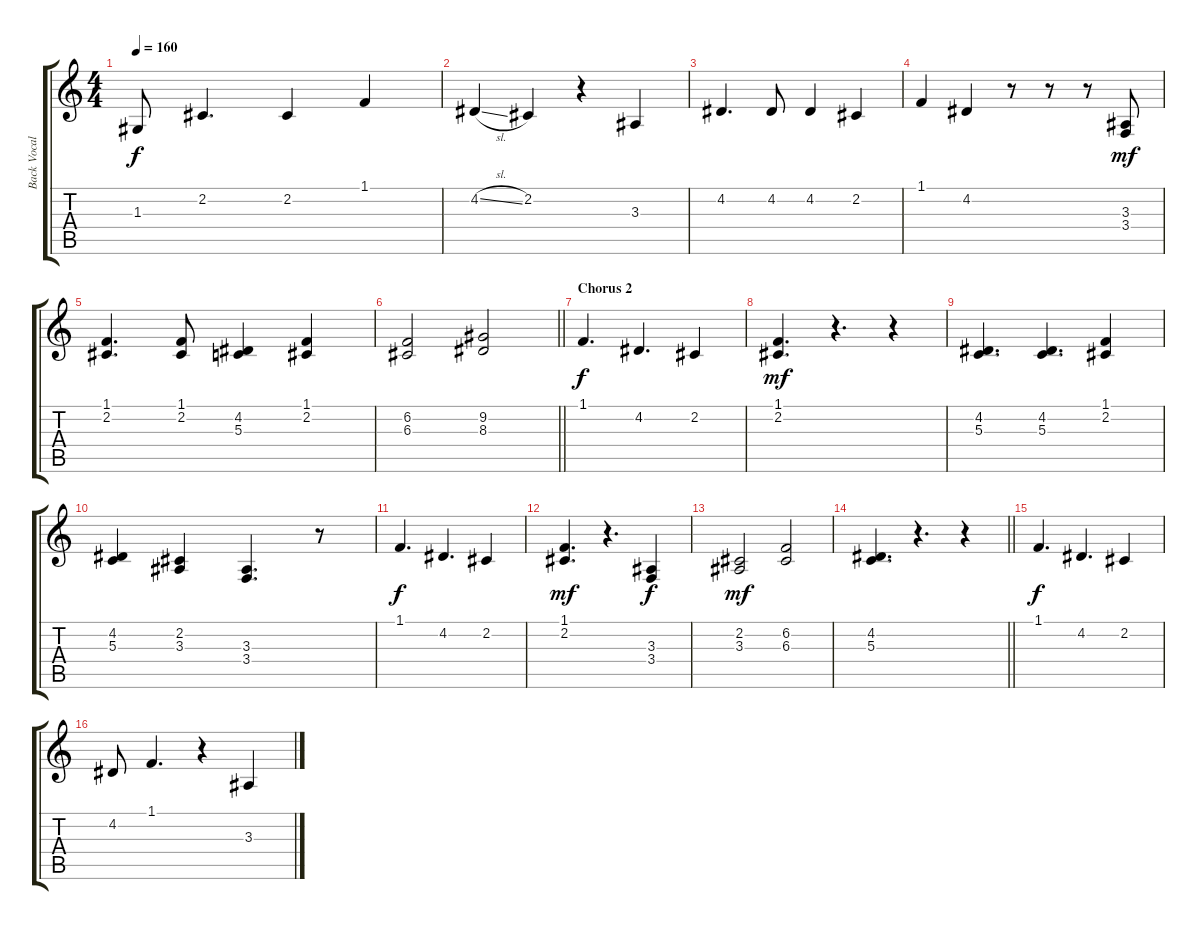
\track ("Back Vocal" "Back Vocal") {instrument lead1square}
\staff {score tabs}
\tuning (E4 B3 G3 D3 A2 E2) {hide}
\ts (4 4)
\tempo 160
\clef g2
\ks c
1.3.8{dy f} 2.2.4{d} 2.2.4 1.1.4 |
4.2{sl}.4 2.2.4 r.4 3.3.4 |
4.2.4{d} 4.2.8 4.2.4 2.2.4 |
1.1.4 4.2.4 r.8 r.8 r.8 (3.3 3.4).8{dy mf} |
(1.1 2.2).4{d} (1.1 2.2).8 (4.2 5.3).4 (1.1 2.2).4 |
\barLineRight lightlight
(6.2 6.3).2 (9.2 8.3).2 |
\section ("" "Chorus 2")
1.1.4{d dy f} 4.2.4{d} 2.2.4 |
(1.1 2.2).4{d dy mf} r.4{d} r.4 |
(4.2 5.3).4{d} (4.2 5.3).4{d} (1.1 2.2).4 |
(4.2 5.3).4 (2.2 3.3).4 (3.3 3.4).4{d} r.8 |
1.1.4{d dy f} 4.2.4{d} 2.2.4 |
(1.1 2.2).4{d dy mf} r.4{d} (3.3 3.4).4{dy f} |
(2.2 3.3).2{dy mf} (6.2 6.3).2 |
\barLineRight lightlight
(4.2 5.3).4{d} r.4{d} r.4 |
1.1.4{d dy f} 4.2.4{d} 2.2.4 |
4.2.8 1.1.4{d} r.4 3.3.4
